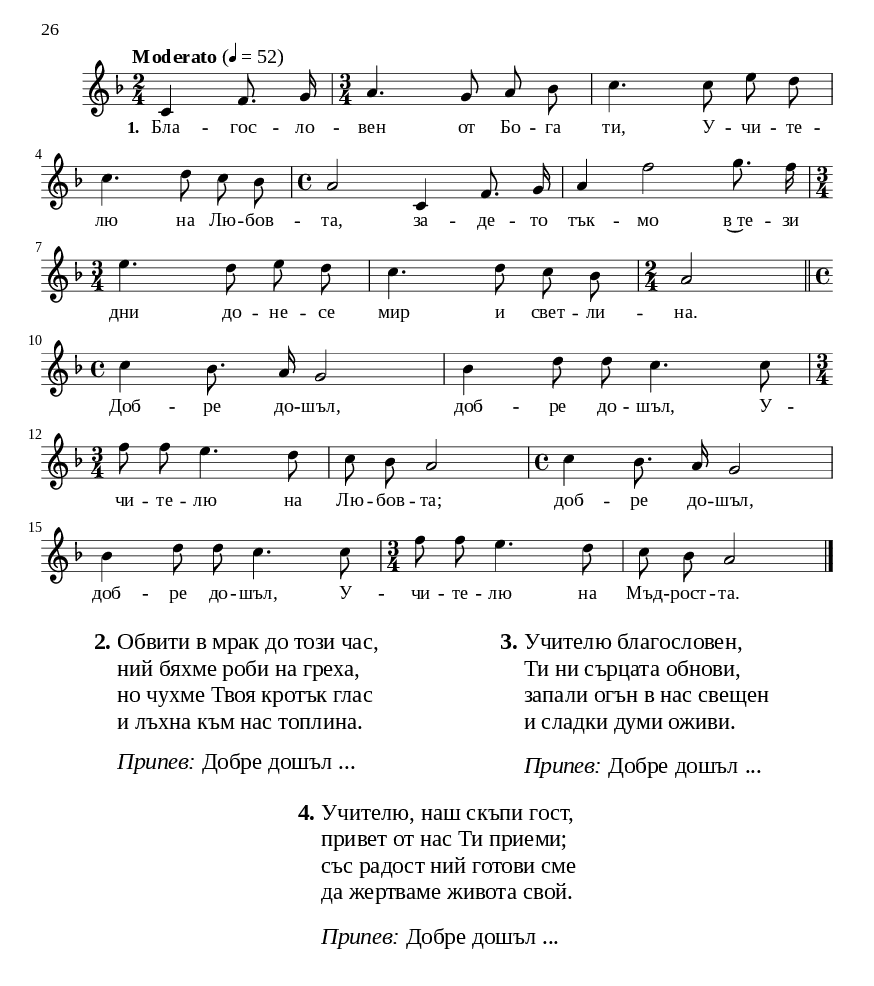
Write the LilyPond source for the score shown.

\version "2.24.4"

% include paper part and global functions
\include "include/globals.ily"

\bookpart {
  \label #'ref044
  \tocItem \markup "Поздрав на Учителя"
  \include "include/bookpart-paper.ily"
  \paper {
      print-first-page-number = ##t
      bookpart-level-page-numbering = ##t
  print-page-number = ##t
      first-page-number = #26
}
\score {
    \include "include/score-layout.ily"

    \new Voice \absolute  {
      \clef treble
      \key f \major
      \time 2/4
      \tempoFunc "Moderato" 4 "52"
      \autoBeamOff


      c'4 f'8. g'16 | \time 3/4 a'4. g'8 a' bes' | c''4. c''8 e'' d'' | \break

      c''4. d''8 c'' bes'  | \time 4/4  a'2 c'4 f'8. g'16 | a'4 f''2 g''8. f''16  | \break

      \time 3/4  e''4. d''8 e'' d'' | c''4. d''8 c'' bes'  | \time 2/4 a'2 \bar"||" \break  \time 4/4  c''4   bes'8. a'16 g'2|

      bes'4  d''8 d'' c''4. c''8  | \break

      \time 3/4  f''8 f'' e''4.  d''8 | c'' bes' a'2 | \time 4/4 c''4  bes'8. a'16 g'2 \break |

      bes'4 d''8 d'' c''4. c''8 \time 3/4  f''8 f'' e''4. d''8 | c'' bes' a'2 \bar "|."

    }

    \addlyrics {
      \set stanza = "1. "  Бла -- гос -- ло -- вен от Бо -- га ти, У -- чи -- те --
      лю на Лю -- бов -- та, за -- де -- то тък -- мо
      в~те -- зи дни до -- не -- се мир и свет -- ли -- на.
      Доб -- ре до -- шъл, доб -- ре до -- шъл,
      У -- чи -- те -- лю на Лю -- бов -- та; доб --
      ре до -- шъл, доб -- ре до -- шъл, У -- чи --
      те -- лю на Мъд -- рост -- та.
    }

    \header {
      title = \titleFunc #'ref_desc_3 "Поздрав на Учителя" "Pozdrav na Učitelja"
    }

    \midi{}

  } % score

  \markup \abs-fontsize #11 \override #`(baseline-skip . ,bgCoupletBaselineSkip) {
    \fill-line {
      \hspace #0.1
      \column {
        \line {
          \bold "2."
          \column {
            "Обвити в мрак до този час, "
            "ний бяхме роби на греха, "
            "но чухме Твоя кротък глас "
            "и лъхна към нас топлина. "
          }
        }

        \vspace #1
        \line {
          \bold " "
          \column {
            \line {   \italic  "  Припев:" Добре дошъл ...}
          }
        }
      }
      \hspace #0.1
      % adds horizontal spacing between columns
      \column {
        \line {
          \bold "3."
          \column {
            "Учителю благословен,"
            "Ти ни сърцата обнови,"
            "запали огън в нас свещен"
            "и сладки думи оживи."
          }
        }
        \vspace #1
        \line {
          \bold " "
          \column {
            \line {   \italic  "  Припев:" Добре дошъл ...}
          }
        }
        % adds vertical spacing between verses
      }\hspace #0.1
    }
  }
  \markup \vspace #0.8
  \markup \abs-fontsize #11 \override #`(baseline-skip . ,bgCoupletBaselineSkip) {
    
    \fill-line {
      \column {
        \line {
          \bold "4."
          \column {
            "Учителю, наш скъпи гост,"
            "привет от нас Ти приеми; "
            "със радост ний готови сме"
            "да жертваме живота свой."
          }
        }
        \vspace #1
        \line {
          \bold " "
          \column {
            \line {   \italic  "  Припев:" Добре дошъл ...}
          }
        }
      }
    }
  }




} % bookpart
